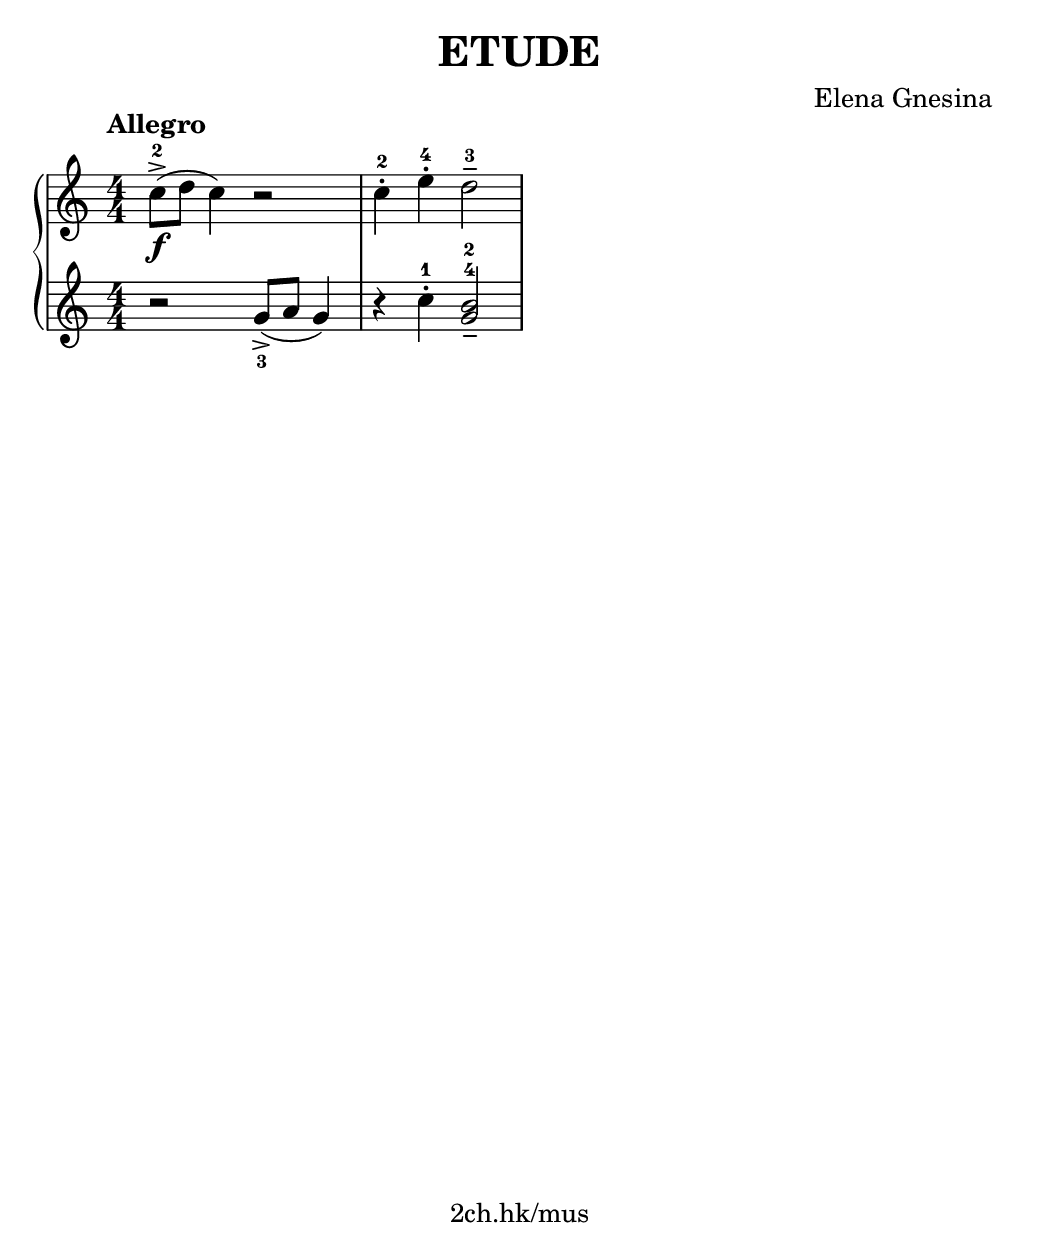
\version "2.19.80"

\header {
  title = "ETUDE"
  composer = "Elena Gnesina"
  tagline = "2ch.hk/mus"
}

#(set! paper-alist (cons '("custom" . (cons (* 176 mm) (* 211 mm))) paper-alist))
\paper {
  #(set-paper-size "custom")
  system-system-spacing.basic-distance = #12
  indent = 0\cm
}

#(set-global-staff-size 23)

\new GrandStaff \with {
  \override StaffGrouper.staff-staff-spacing.padding = #0
  \override StaffGrouper.staff-staff-spacing.basic-distance = #9
} <<
\time 4/4
\new Staff \relative c'' {
\numericTimeSignature

  \tempo "Allegro"
  c8->-2(\f d c4) r2
  c4-.-2 e-.-4 d2---3

  \break

}

\new Staff \relative g' {
\numericTimeSignature

  \set fingeringOrientations = #'(down)
  r2 <g->-3>8( a g4)
  r4 c-.-1 <g b>2---4-2

  \break
}
>>
